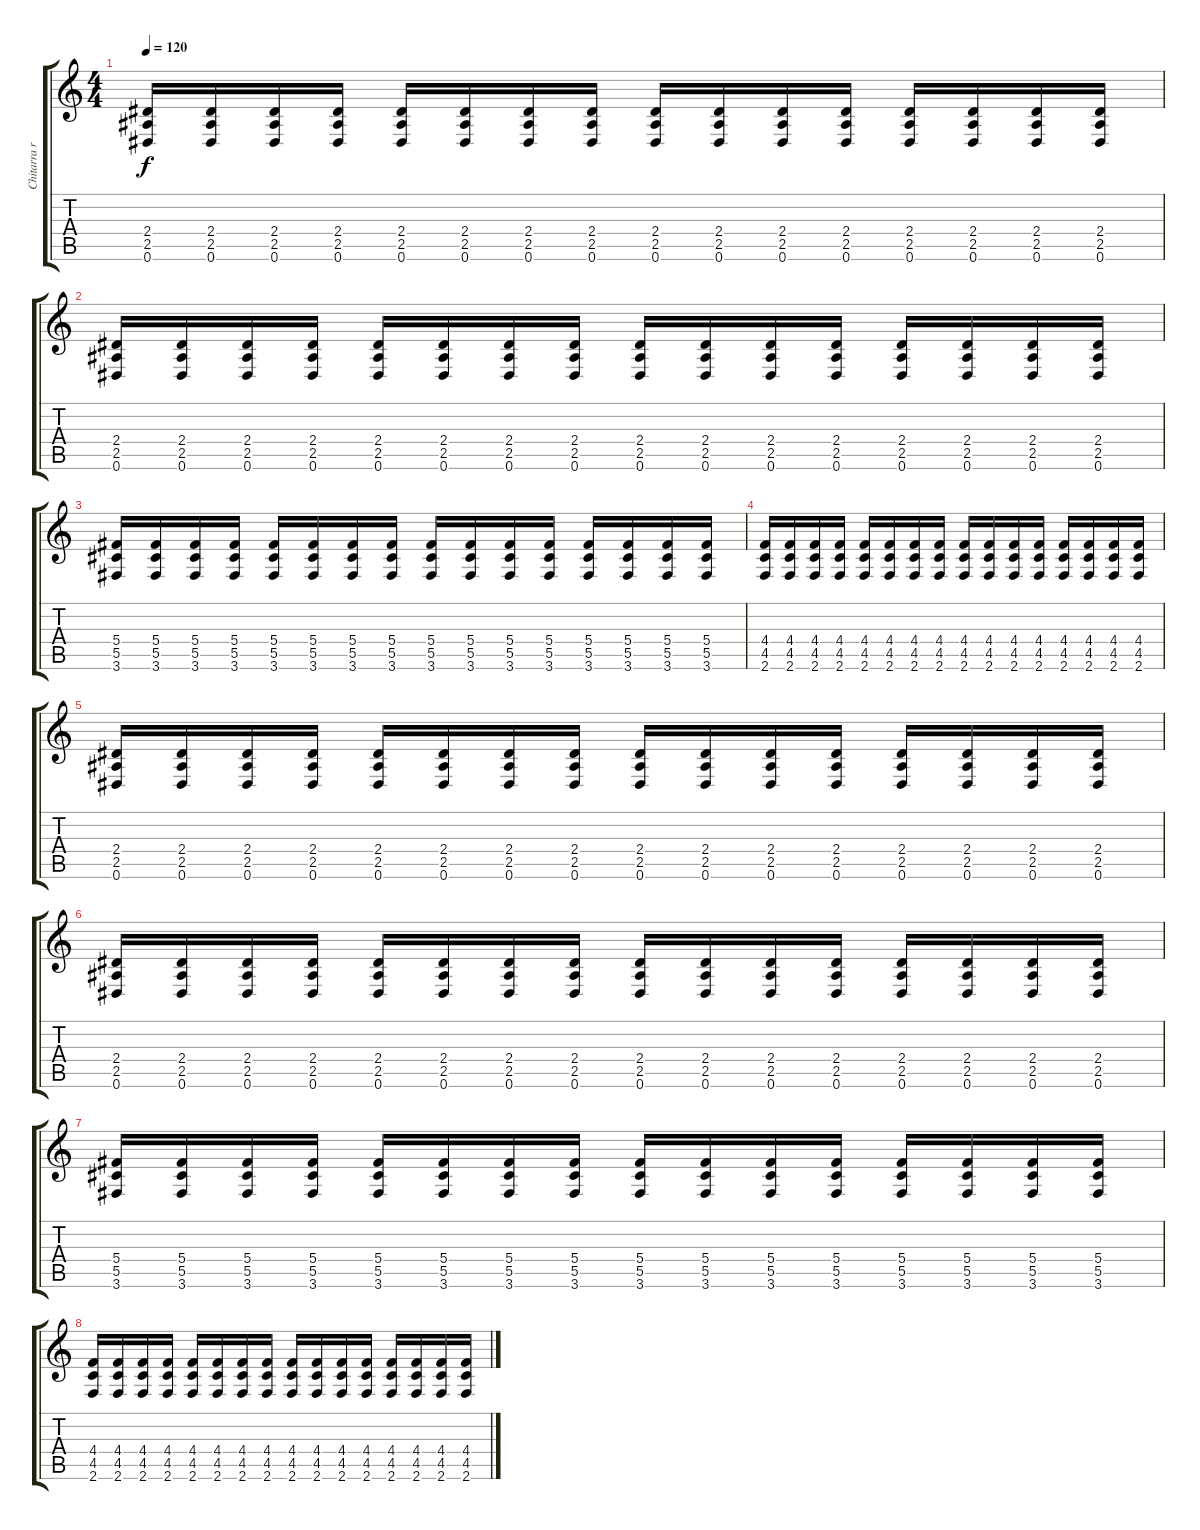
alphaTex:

\track ("Chitarra ritmica" "Chitarra r") {instrument distortionguitar}
\staff {score tabs}
\tuning (Eb4 Bb3 Gb3 Db3 Ab2 Eb2) {hide}
\ts (4 4)
\tempo 120
\clef g2
\ks c
(2.4 2.5 0.6).16{dy f} (2.4 2.5 0.6).16 (2.4 2.5 0.6).16 (2.4 2.5 0.6).16 (2.4 2.5 0.6).16 (2.4 2.5 0.6).16 (2.4 2.5 0.6).16 (2.4 2.5 0.6).16 (2.4 2.5 0.6).16 (2.4 2.5 0.6).16 (2.4 2.5 0.6).16 (2.4 2.5 0.6).16 (2.4 2.5 0.6).16 (2.4 2.5 0.6).16 (2.4 2.5 0.6).16 (2.4 2.5 0.6).16 |
(2.4 2.5 0.6).16 (2.4 2.5 0.6).16 (2.4 2.5 0.6).16 (2.4 2.5 0.6).16 (2.4 2.5 0.6).16 (2.4 2.5 0.6).16 (2.4 2.5 0.6).16 (2.4 2.5 0.6).16 (2.4 2.5 0.6).16 (2.4 2.5 0.6).16 (2.4 2.5 0.6).16 (2.4 2.5 0.6).16 (2.4 2.5 0.6).16 (2.4 2.5 0.6).16 (2.4 2.5 0.6).16 (2.4 2.5 0.6).16 |
(5.4 5.5 3.6).16 (5.4 5.5 3.6).16 (5.4 5.5 3.6).16 (5.4 5.5 3.6).16 (5.4 5.5 3.6).16 (5.4 5.5 3.6).16 (5.4 5.5 3.6).16 (5.4 5.5 3.6).16 (5.4 5.5 3.6).16 (5.4 5.5 3.6).16 (5.4 5.5 3.6).16 (5.4 5.5 3.6).16 (5.4 5.5 3.6).16 (5.4 5.5 3.6).16 (5.4 5.5 3.6).16 (5.4 5.5 3.6).16 |
(4.4 4.5 2.6).16 (4.4 4.5 2.6).16 (4.4 4.5 2.6).16 (4.4 4.5 2.6).16 (4.4 4.5 2.6).16 (4.4 4.5 2.6).16 (4.4 4.5 2.6).16 (4.4 4.5 2.6).16 (4.4 4.5 2.6).16 (4.4 4.5 2.6).16 (4.4 4.5 2.6).16 (4.4 4.5 2.6).16 (4.4 4.5 2.6).16 (4.4 4.5 2.6).16 (4.4 4.5 2.6).16 (4.4 4.5 2.6).16 |
(2.4 2.5 0.6).16 (2.4 2.5 0.6).16 (2.4 2.5 0.6).16 (2.4 2.5 0.6).16 (2.4 2.5 0.6).16 (2.4 2.5 0.6).16 (2.4 2.5 0.6).16 (2.4 2.5 0.6).16 (2.4 2.5 0.6).16 (2.4 2.5 0.6).16 (2.4 2.5 0.6).16 (2.4 2.5 0.6).16 (2.4 2.5 0.6).16 (2.4 2.5 0.6).16 (2.4 2.5 0.6).16 (2.4 2.5 0.6).16 |
(2.4 2.5 0.6).16 (2.4 2.5 0.6).16 (2.4 2.5 0.6).16 (2.4 2.5 0.6).16 (2.4 2.5 0.6).16 (2.4 2.5 0.6).16 (2.4 2.5 0.6).16 (2.4 2.5 0.6).16 (2.4 2.5 0.6).16 (2.4 2.5 0.6).16 (2.4 2.5 0.6).16 (2.4 2.5 0.6).16 (2.4 2.5 0.6).16 (2.4 2.5 0.6).16 (2.4 2.5 0.6).16 (2.4 2.5 0.6).16 |
(5.4 5.5 3.6).16 (5.4 5.5 3.6).16 (5.4 5.5 3.6).16 (5.4 5.5 3.6).16 (5.4 5.5 3.6).16 (5.4 5.5 3.6).16 (5.4 5.5 3.6).16 (5.4 5.5 3.6).16 (5.4 5.5 3.6).16 (5.4 5.5 3.6).16 (5.4 5.5 3.6).16 (5.4 5.5 3.6).16 (5.4 5.5 3.6).16 (5.4 5.5 3.6).16 (5.4 5.5 3.6).16 (5.4 5.5 3.6).16 |
(4.4 4.5 2.6).16 (4.4 4.5 2.6).16 (4.4 4.5 2.6).16 (4.4 4.5 2.6).16 (4.4 4.5 2.6).16 (4.4 4.5 2.6).16 (4.4 4.5 2.6).16 (4.4 4.5 2.6).16 (4.4 4.5 2.6).16 (4.4 4.5 2.6).16 (4.4 4.5 2.6).16 (4.4 4.5 2.6).16 (4.4 4.5 2.6).16 (4.4 4.5 2.6).16 (4.4 4.5 2.6).16 (4.4 4.5 2.6).16
